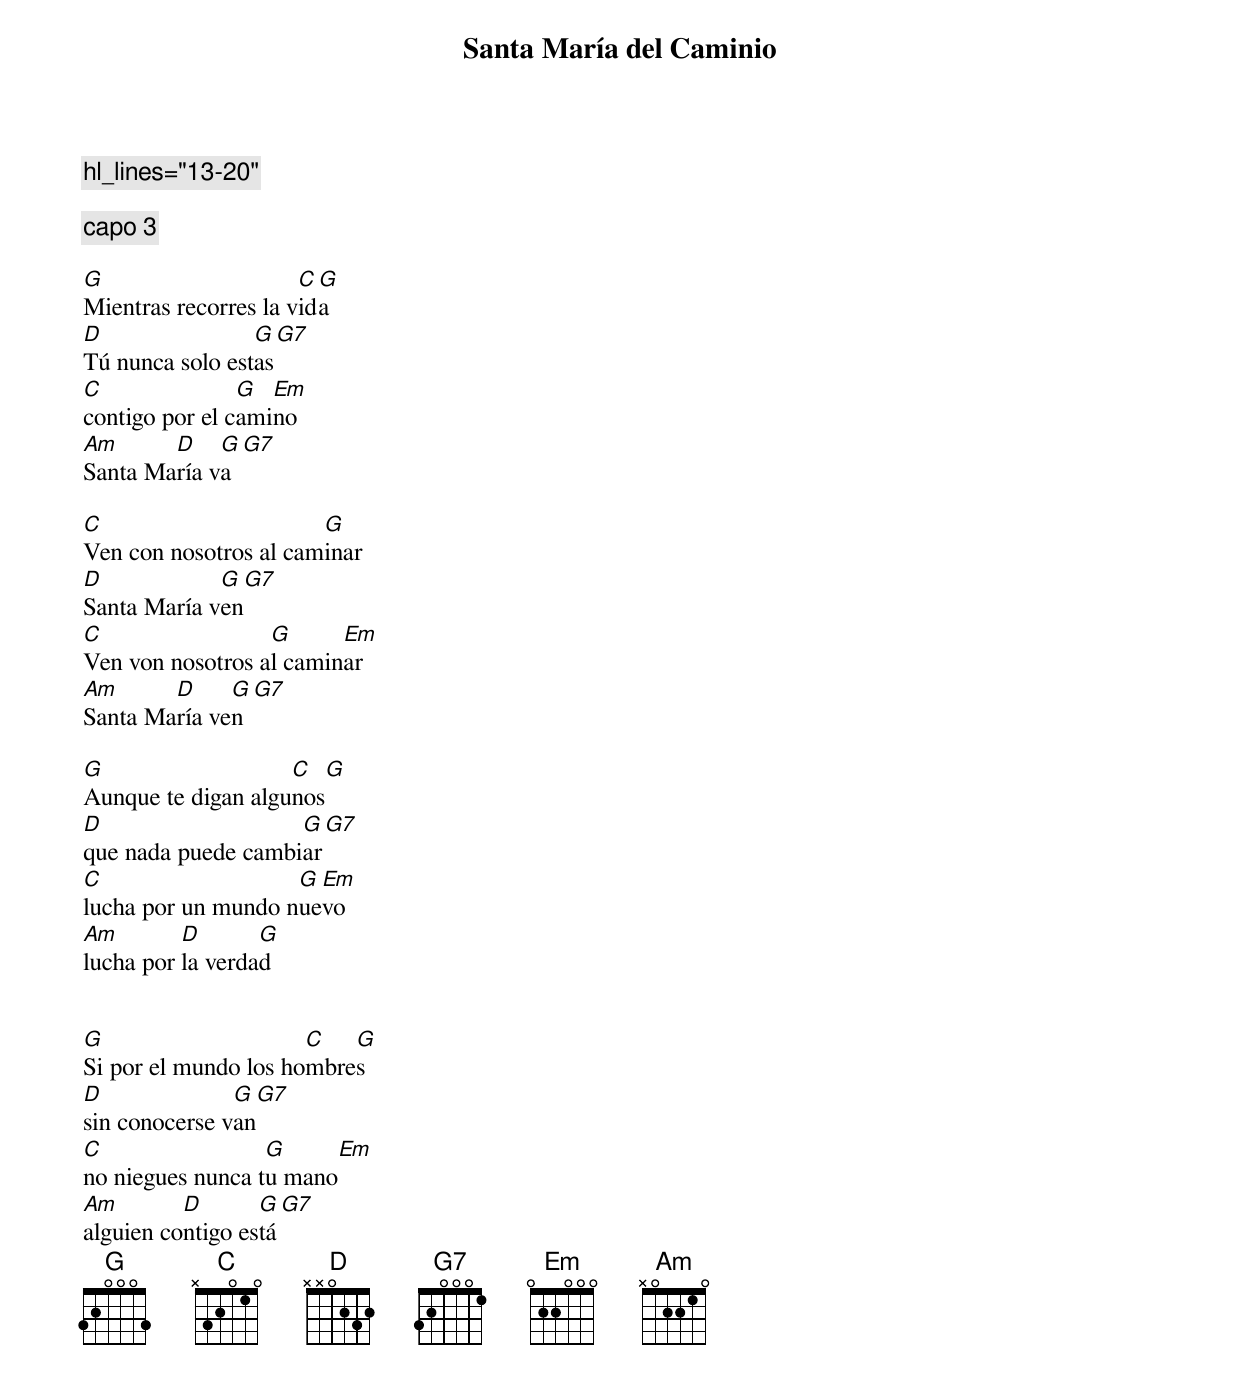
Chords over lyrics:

Santa María del Caminio

hl_lines="13-20"

capo 3

G                     C G
Mientras recorres la vida
D                G G7
Tú nunca solo estas
C               G  Em
contigo por el camino
Am      D    G G7
Santa María va

C                      G
Ven con nosotros al caminar
D            G  G7
Santa María ven
C                 G      Em
Ven von nosotros al caminar
Am      D     G  G7
Santa María ven

G                   C  G
Aunque te digan algunos
D                   G G7
que nada puede cambiar
C                   G Em
lucha por un mundo nuevo
Am        D       G
lucha por la verdad


G                     C   G
Si por el mundo los hombres
D              G G7
sin conocerse van
C                 G     Em
no niegues nunca tu mano
Am        D       G   G7
alguien contigo está
